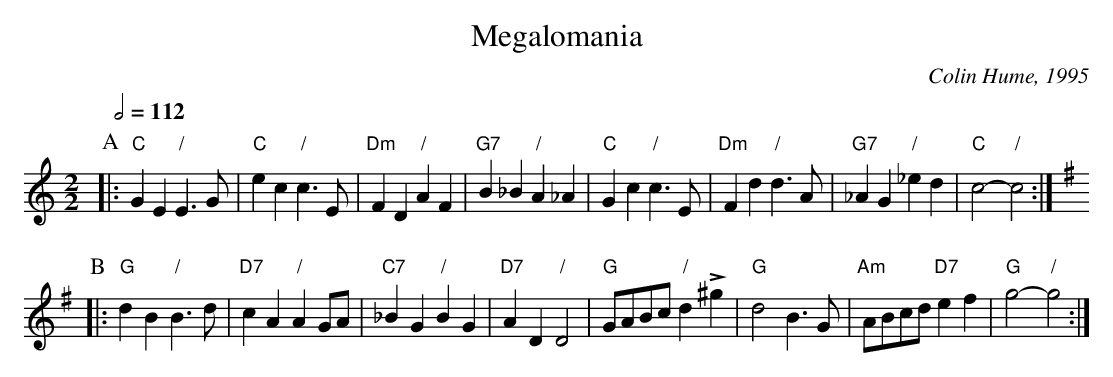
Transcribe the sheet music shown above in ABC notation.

X:1
T:Megalomania
C:Colin Hume, 1995
L:1/4
M:2/2
Q:1/2=112
K:C
P:A
|: "C"GE "/"E3/G/ | "C"ec "/"c3/E/ | "Dm"FD "/"AF | "G7"B_B "/"A_A | "C"Gc "/"c3/E/ | "Dm"Fd "/"d3/A/ | "G7"_AG "/"_ed | "C"c2- "/"c2 :|
K:G
P:B
|: "G"dB "/"B3/d/ | "D7"cA "/"AG/A/ | "C7"_BG "/"BG | "D7"AD "/"D2 | "G"G/A/B/c/ "/"d L^g | "G"d2B3/G/ | "Am"A/B/c/d/ "D7"ef | "G"g2- "/"g2 :|
